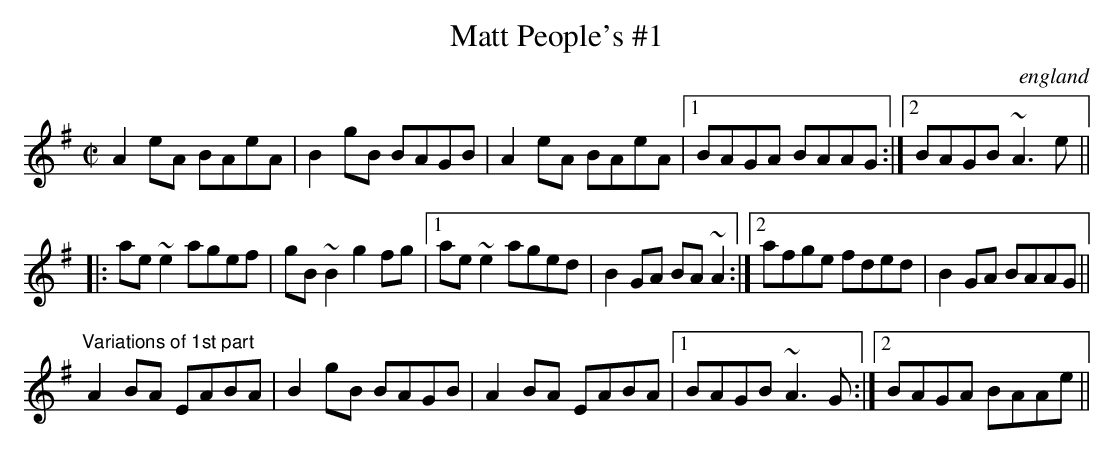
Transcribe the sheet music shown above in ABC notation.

X:1
T:Matt People's #1
O:england
M:C|
K:Ador
A2eA BAeA|B2gB BAGB|A2eA BAeA|1 BAGA BAAG:|2 BAGB ~A3e||
|:ae~e2 agef|gB~B2 g2fg|1 ae~e2 aged|B2GA BA~A2:|2 afge fded|B2GA BAAG||
"Variations of 1st part"
A2BA EABA|B2gB BAGB|A2BA EABA|1 BAGB ~A3G:|2 BAGA BAAe||
